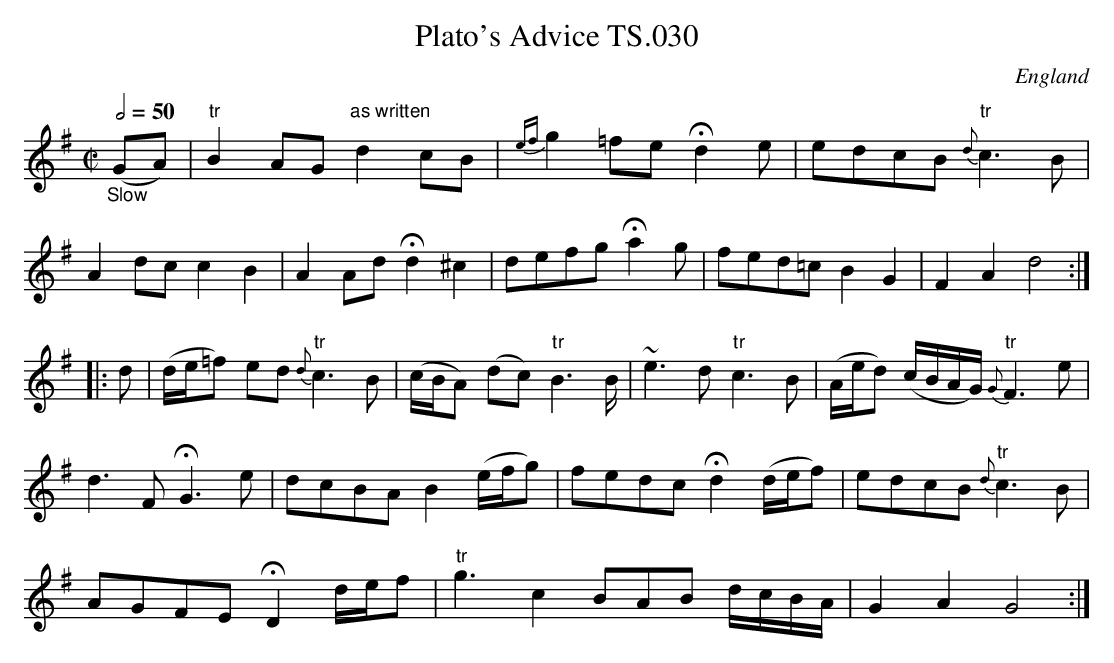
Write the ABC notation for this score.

X:1
T:Plato's Advice TS.030
M:C|
L:1/8
Q:1/2=50
O:England
K:G major
"_Slow"(GA)|"tr"B2AG "as written"d2cB|{ef}g2=feHd2e|edcB{d}"tr"c2>B2|!
A2dcc2B2|A2AdHd2^c2|defgHa2g|fed=cB2G2|F2A2d4:|!
|:d|(d/e/=f) ed{d}"tr"c2>B2|(c/B/A) (dc)"tr"B2>B|~e2>d2 "tr"c2>B2|(A/e/d) (c/B/A/G/) {G}"tr"F2>e2|!
d2>F2HG2>e2|dcBAB2 (e/f/g)|fedcHd2(d/e/f)|edcB {d}"tr"c2>B2|!
AGFE HD2d/e/f|"tr"g3c2BAB d/c/B/A/|G2A2G4:|]
